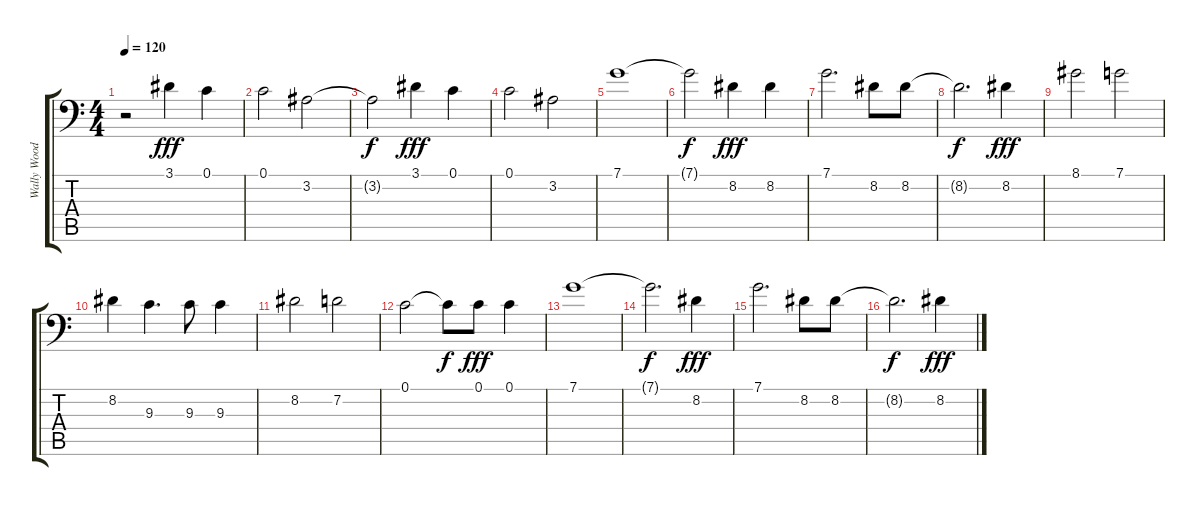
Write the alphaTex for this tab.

\track ("Wally Wood - Vocals" "Wally Wood") {instrument oboe}
\staff {score tabs}
\tuning (C4 G3 Eb3 Bb2 F2 Bb1) {hide}
\ts (4 4)
\tempo 120
\clef f4
\ks c
r.2{dy fff} 3.1.4 0.1.4 |
0.1.2 3.2.2 |
3.2{t}.2{dy f} 3.1.4{dy fff} 0.1.4 |
0.1.2 3.2.2 |
7.1.1 |
7.1{t}.2{dy f} 8.2.4{dy fff} 8.2.4 |
7.1.2{d} 8.2.8 8.2.8 |
8.2{t}.2{d dy f} 8.2.4{dy fff} |
8.1.2 7.1.2 |
8.2.4 9.3.4{d} 9.3.8 9.3.4 |
8.2.2 7.2.2 |
0.1.2 0.1{t}.8{dy f} 0.1.8{dy fff} 0.1.4 |
7.1.1 |
7.1{t}.2{d dy f} 8.2.4{dy fff} |
7.1.2{d} 8.2.8 8.2.8 |
8.2{t}.2{d dy f} 8.2.4{dy fff}
